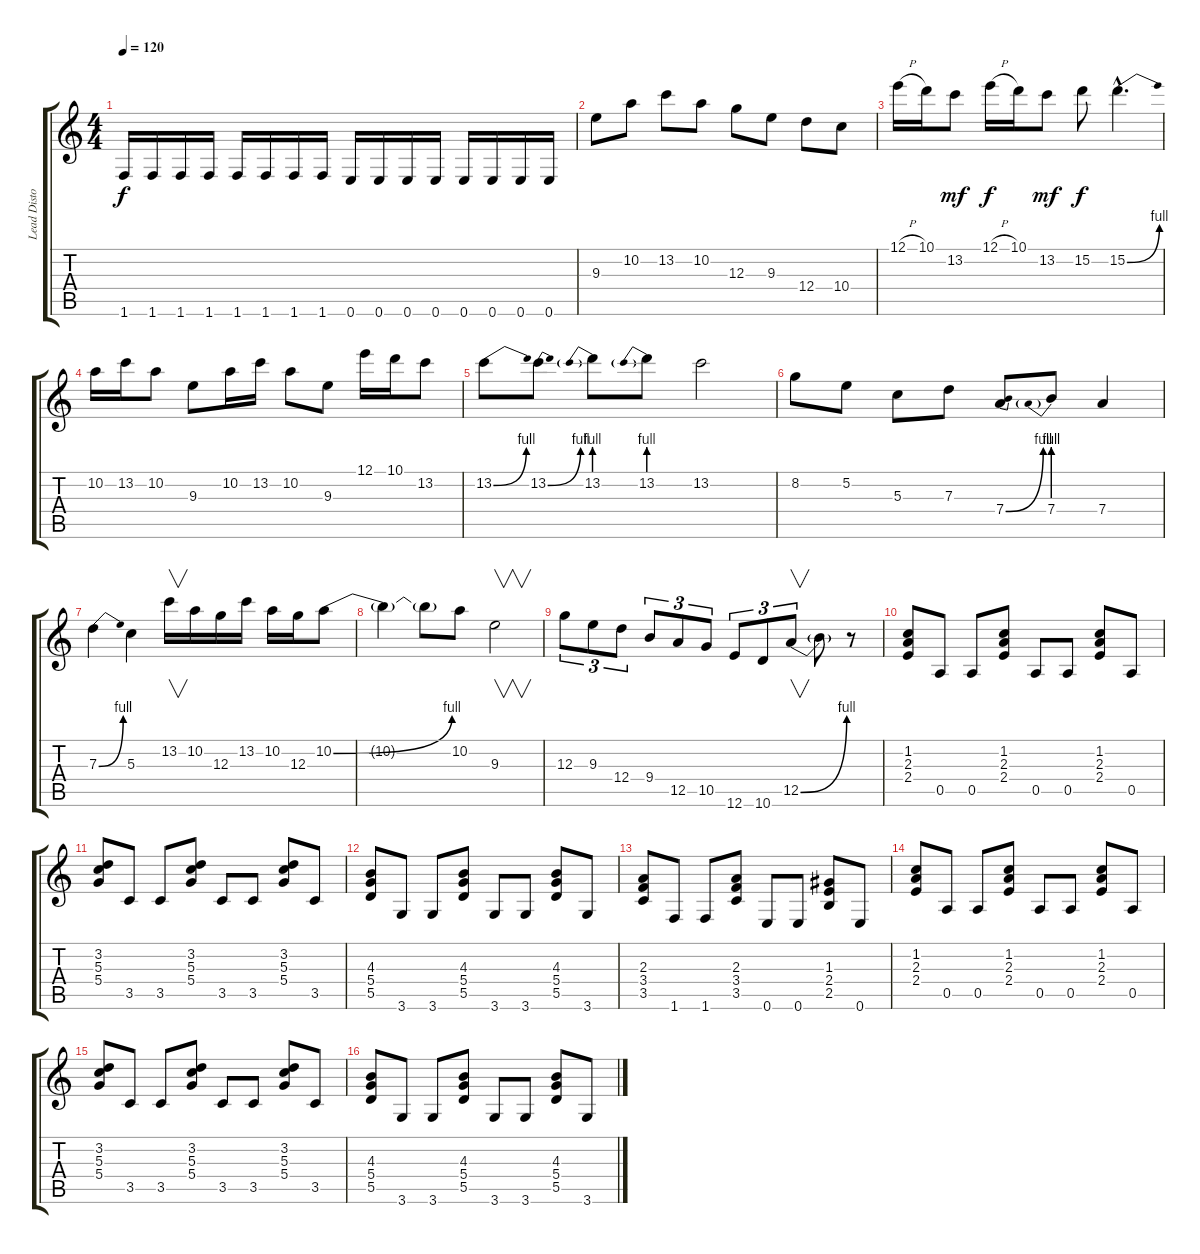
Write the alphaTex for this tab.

\track ("Lead Distortion" "Lead Disto") {instrument distortionguitar}
\staff {score tabs}
\tuning (E4 B3 G3 D3 A2 E2) {hide}
\ts (4 4)
\tempo 120
\clef g2
\ks c
1.6.16{dy f} 1.6.16 1.6.16 1.6.16 1.6.16 1.6.16 1.6.16 1.6.16 0.6.16 0.6.16 0.6.16 0.6.16 0.6.16 0.6.16 0.6.16 0.6.16 |
9.3.8 10.2.8 13.2.8 10.2.8 12.3.8 9.3.8 12.4.8 10.4.8 |
12.1{h}.16 10.1.16 13.2.8{dy mf} 12.1{h}.16{dy f} 10.1.16 13.2.8{dy mf} 15.2.8{dy f} 15.2{be (bend 0 0 60 4) hac}.4{d} |
10.2.16 13.2.16 10.2.8 9.3.8 10.2.16 13.2.16 10.2.8 9.3.8 12.1.16 10.1.16 13.2.8 |
13.2{be (bend 0 0 60 4)}.8 13.2{be (bend 0 0 60 4)}.8 13.2{be (prebend 0 4 60 4)}.8 13.2{be (prebend 0 4 60 4)}.8 13.2.2 |
8.2.8 5.2.8 5.3.8 7.3.8 7.4{be (bend 0 0 60 4)}.8 7.4{be (prebend 0 4 60 4)}.8 7.4.4 |
7.3{be (bend 0 0 60 4)}.4 5.3.4 13.2.16{v} 10.2.16 12.3.16 13.2.16 10.2.16 12.3.16 10.2{be (bend 0 0 60 4)}.8 |
10.2{t}.4 10.2{t}.8 10.2.8 9.3.2{v} |
12.3.8{tu (3 2)} 9.3.8{tu (3 2)} 12.4.8{tu (3 2)} 9.4.8{tu (3 2)} 12.5.8{tu (3 2)} 10.5.8{tu (3 2)} 12.6.8{tu (3 2)} 10.6.8{tu (3 2)} 12.5{be (bend 0 0 60 4)}.8{v tu (3 2)} 12.5{t}.8 r.8 |
(1.2 2.3 2.4).8{volume 14 balance 8} 0.5.8 0.5.8 (1.2 2.3 2.4).8 0.5.8 0.5.8 (1.2 2.3 2.4).8 0.5.8 |
(3.2 5.3 5.4).8 3.5.8 3.5.8 (3.2 5.3 5.4).8 3.5.8 3.5.8 (3.2 5.3 5.4).8 3.5.8 |
(4.3 5.4 5.5).8 3.6.8 3.6.8 (4.3 5.4 5.5).8 3.6.8 3.6.8 (4.3 5.4 5.5).8 3.6.8 |
(2.3 3.4 3.5).8 1.6.8 1.6.8 (2.3 3.4 3.5).8 0.6.8 0.6.8 (1.3 2.4 2.5).8 0.6.8 |
(1.2 2.3 2.4).8{volume 14 balance 8} 0.5.8 0.5.8 (1.2 2.3 2.4).8 0.5.8 0.5.8 (1.2 2.3 2.4).8 0.5.8 |
(3.2 5.3 5.4).8 3.5.8 3.5.8 (3.2 5.3 5.4).8 3.5.8 3.5.8 (3.2 5.3 5.4).8 3.5.8 |
(4.3 5.4 5.5).8 3.6.8 3.6.8 (4.3 5.4 5.5).8 3.6.8 3.6.8 (4.3 5.4 5.5).8 3.6.8
